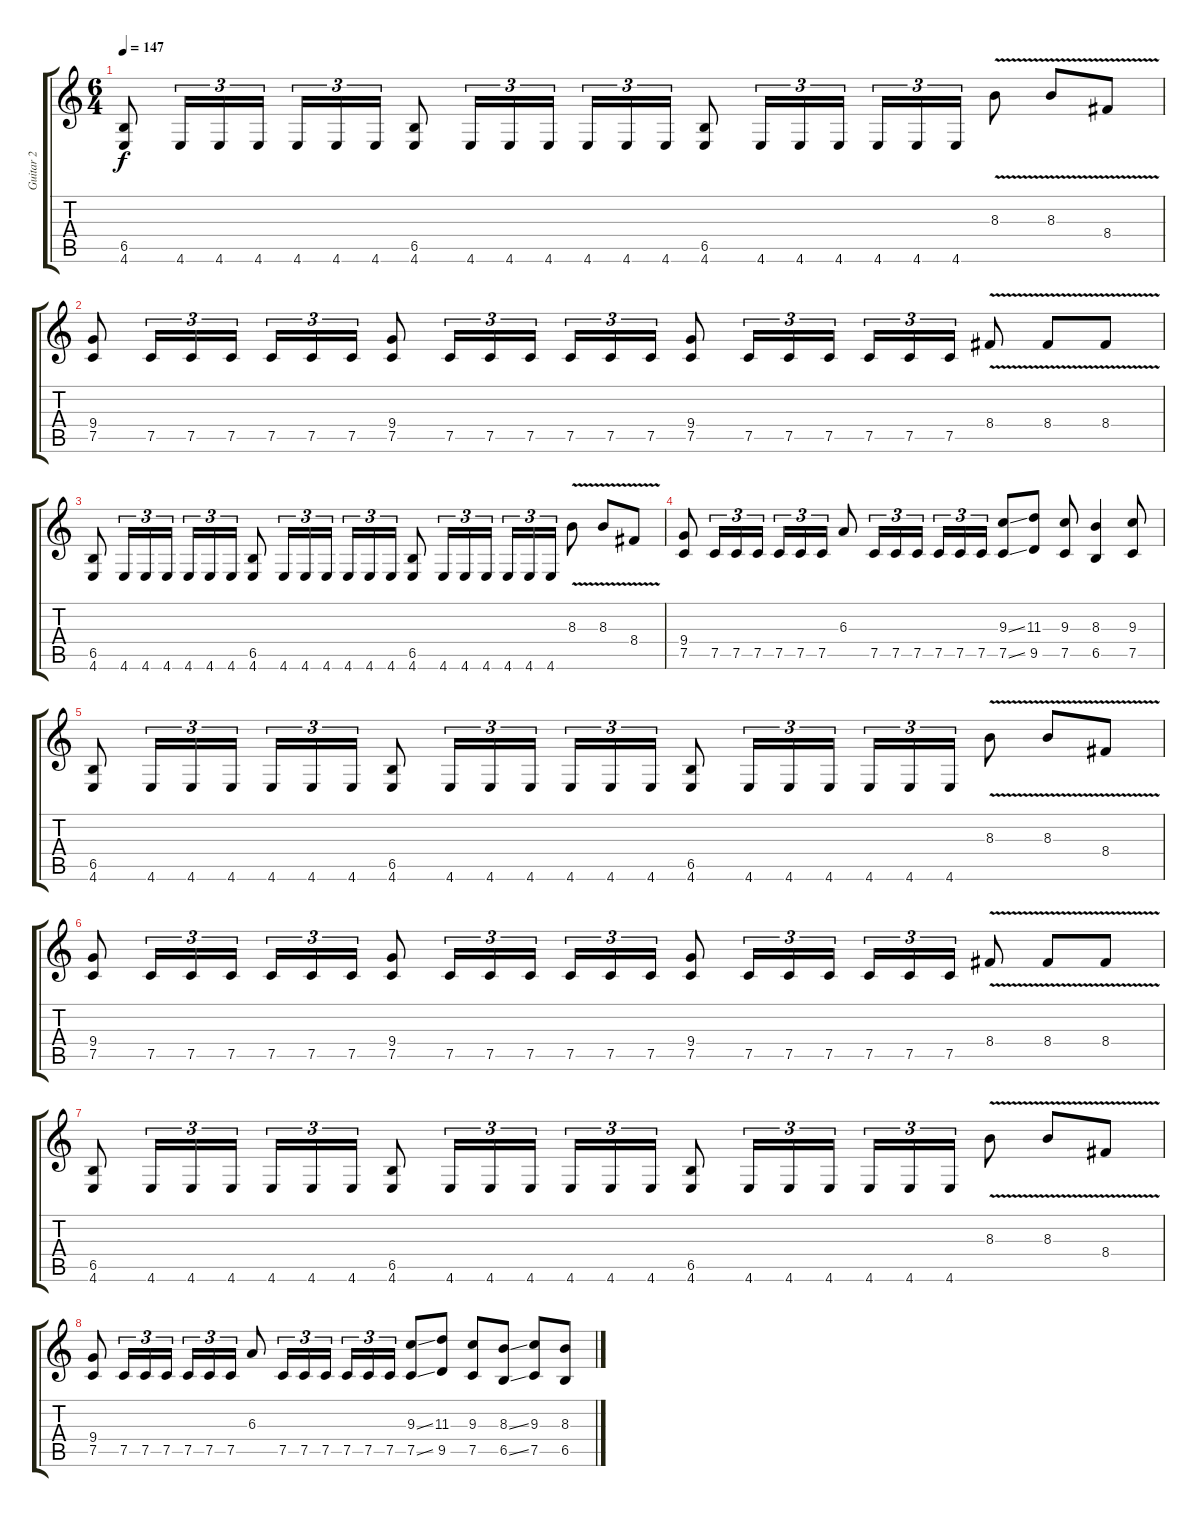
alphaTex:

\track ("Guitar 2" "Guitar 2") {instrument distortionguitar}
\staff {score tabs}
\tuning (C4 G3 Eb3 Bb2 F2 C2) {hide}
\ts (6 4)
\section ("" "")
\tempo 147
\clef g2
\ks c
(6.5 4.6).8{dy f} 4.6.16{tu (3 2)} 4.6.16{tu (3 2)} 4.6.16{tu (3 2)} 4.6.16{tu (3 2)} 4.6.16{tu (3 2)} 4.6.16{tu (3 2)} (6.5 4.6).8 4.6.16{tu (3 2)} 4.6.16{tu (3 2)} 4.6.16{tu (3 2)} 4.6.16{tu (3 2)} 4.6.16{tu (3 2)} 4.6.16{tu (3 2)} (6.5 4.6).8 4.6.16{tu (3 2)} 4.6.16{tu (3 2)} 4.6.16{tu (3 2)} 4.6.16{tu (3 2)} 4.6.16{tu (3 2)} 4.6.16{tu (3 2)} 8.3{v}.8 8.3{v}.8 8.4{v}.8 |
(9.4 7.5).8 7.5.16{tu (3 2)} 7.5.16{tu (3 2)} 7.5.16{tu (3 2)} 7.5.16{tu (3 2)} 7.5.16{tu (3 2)} 7.5.16{tu (3 2)} (9.4 7.5).8 7.5.16{tu (3 2)} 7.5.16{tu (3 2)} 7.5.16{tu (3 2)} 7.5.16{tu (3 2)} 7.5.16{tu (3 2)} 7.5.16{tu (3 2)} (9.4 7.5).8 7.5.16{tu (3 2)} 7.5.16{tu (3 2)} 7.5.16{tu (3 2)} 7.5.16{tu (3 2)} 7.5.16{tu (3 2)} 7.5.16{tu (3 2)} 8.4{v}.8 8.4{v}.8 8.4{v}.8 |
(6.5 4.6).8 4.6.16{tu (3 2)} 4.6.16{tu (3 2)} 4.6.16{tu (3 2)} 4.6.16{tu (3 2)} 4.6.16{tu (3 2)} 4.6.16{tu (3 2)} (6.5 4.6).8 4.6.16{tu (3 2)} 4.6.16{tu (3 2)} 4.6.16{tu (3 2)} 4.6.16{tu (3 2)} 4.6.16{tu (3 2)} 4.6.16{tu (3 2)} (6.5 4.6).8 4.6.16{tu (3 2)} 4.6.16{tu (3 2)} 4.6.16{tu (3 2)} 4.6.16{tu (3 2)} 4.6.16{tu (3 2)} 4.6.16{tu (3 2)} 8.3{v}.8 8.3{v}.8 8.4{v}.8 |
(9.4 7.5).8 7.5.16{tu (3 2)} 7.5.16{tu (3 2)} 7.5.16{tu (3 2)} 7.5.16{tu (3 2)} 7.5.16{tu (3 2)} 7.5.16{tu (3 2)} 6.3.8 7.5.16{tu (3 2)} 7.5.16{tu (3 2)} 7.5.16{tu (3 2)} 7.5.16{tu (3 2)} 7.5.16{tu (3 2)} 7.5.16{tu (3 2)} (9.3{ss} 7.5{ss}).8 (11.3 9.5).8 (9.3 7.5).8 (8.3 6.5).4 (9.3 7.5).8 |
(6.5 4.6).8 4.6.16{tu (3 2)} 4.6.16{tu (3 2)} 4.6.16{tu (3 2)} 4.6.16{tu (3 2)} 4.6.16{tu (3 2)} 4.6.16{tu (3 2)} (6.5 4.6).8 4.6.16{tu (3 2)} 4.6.16{tu (3 2)} 4.6.16{tu (3 2)} 4.6.16{tu (3 2)} 4.6.16{tu (3 2)} 4.6.16{tu (3 2)} (6.5 4.6).8 4.6.16{tu (3 2)} 4.6.16{tu (3 2)} 4.6.16{tu (3 2)} 4.6.16{tu (3 2)} 4.6.16{tu (3 2)} 4.6.16{tu (3 2)} 8.3{v}.8 8.3{v}.8 8.4{v}.8 |
(9.4 7.5).8 7.5.16{tu (3 2)} 7.5.16{tu (3 2)} 7.5.16{tu (3 2)} 7.5.16{tu (3 2)} 7.5.16{tu (3 2)} 7.5.16{tu (3 2)} (9.4 7.5).8 7.5.16{tu (3 2)} 7.5.16{tu (3 2)} 7.5.16{tu (3 2)} 7.5.16{tu (3 2)} 7.5.16{tu (3 2)} 7.5.16{tu (3 2)} (9.4 7.5).8 7.5.16{tu (3 2)} 7.5.16{tu (3 2)} 7.5.16{tu (3 2)} 7.5.16{tu (3 2)} 7.5.16{tu (3 2)} 7.5.16{tu (3 2)} 8.4{v}.8 8.4{v}.8 8.4{v}.8 |
(6.5 4.6).8 4.6.16{tu (3 2)} 4.6.16{tu (3 2)} 4.6.16{tu (3 2)} 4.6.16{tu (3 2)} 4.6.16{tu (3 2)} 4.6.16{tu (3 2)} (6.5 4.6).8 4.6.16{tu (3 2)} 4.6.16{tu (3 2)} 4.6.16{tu (3 2)} 4.6.16{tu (3 2)} 4.6.16{tu (3 2)} 4.6.16{tu (3 2)} (6.5 4.6).8 4.6.16{tu (3 2)} 4.6.16{tu (3 2)} 4.6.16{tu (3 2)} 4.6.16{tu (3 2)} 4.6.16{tu (3 2)} 4.6.16{tu (3 2)} 8.3{v}.8 8.3{v}.8 8.4{v}.8 |
(9.4 7.5).8 7.5.16{tu (3 2)} 7.5.16{tu (3 2)} 7.5.16{tu (3 2)} 7.5.16{tu (3 2)} 7.5.16{tu (3 2)} 7.5.16{tu (3 2)} 6.3.8 7.5.16{tu (3 2)} 7.5.16{tu (3 2)} 7.5.16{tu (3 2)} 7.5.16{tu (3 2)} 7.5.16{tu (3 2)} 7.5.16{tu (3 2)} (9.3{ss} 7.5{ss}).8 (11.3 9.5).8 (9.3 7.5).8 (8.3{ss} 6.5{ss}).8 (9.3 7.5).8 (8.3 6.5).8
